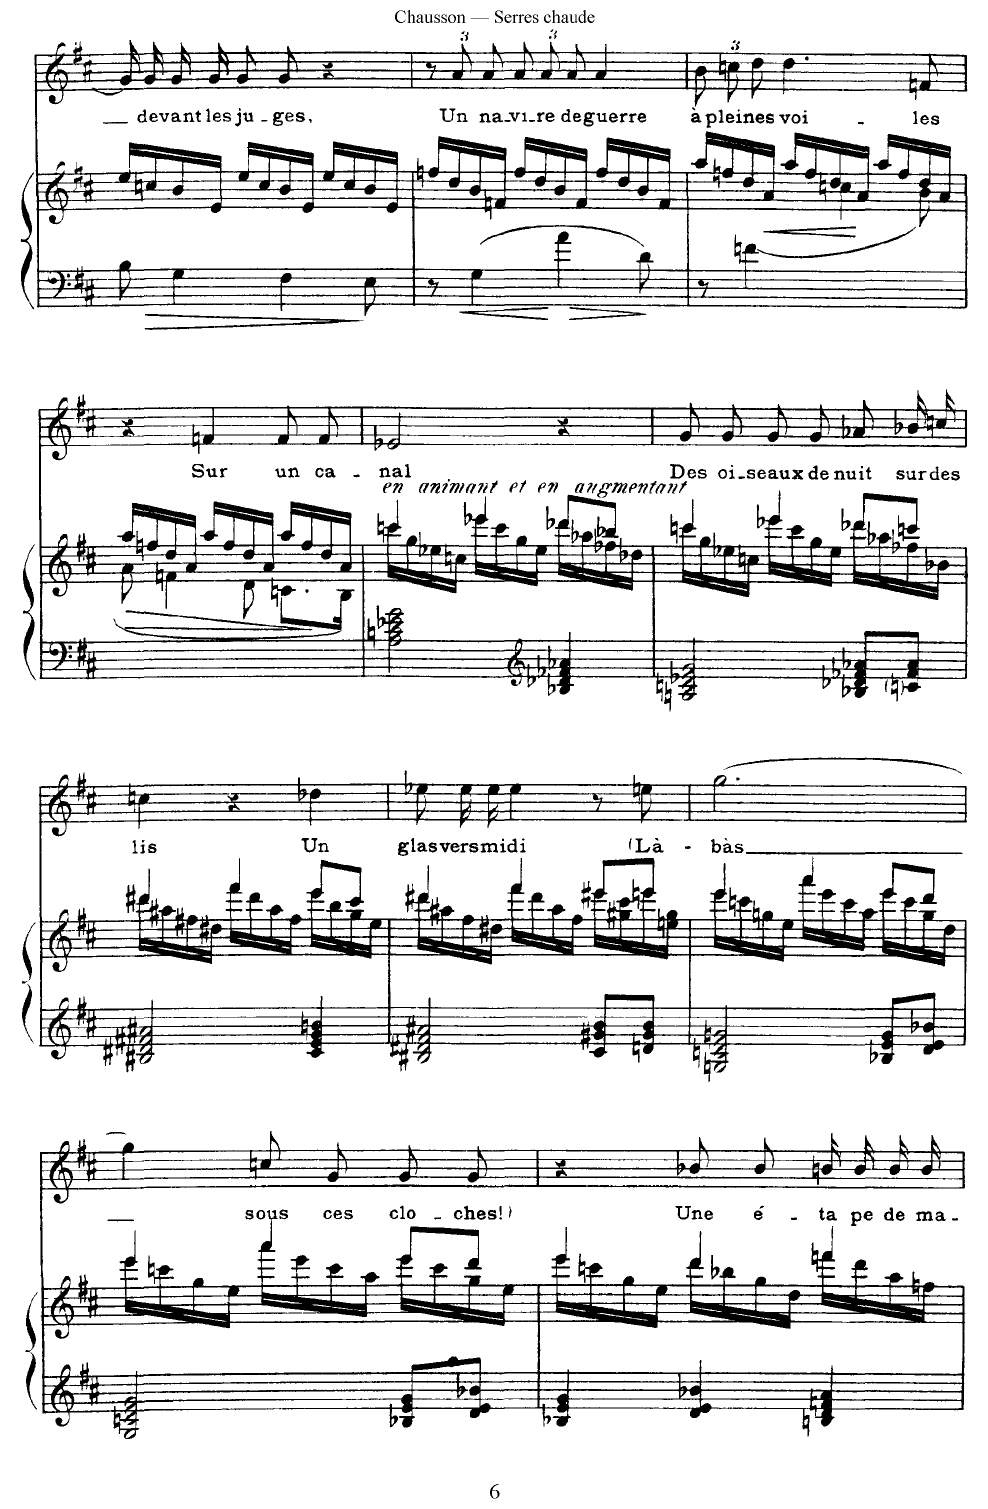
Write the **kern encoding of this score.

**kern	**kern	**dynam	**kern	**text
*part2	*part2	*part2	*part1	*part1
*staff3	*staff2	*staff2/3	*staff1	*staff1
*I"Piano	*	*	*I"Voice	*
*I'Pno	*	*	*	*
*clefF4	*clefG2	*	*clefG2	*
*k[f#c#]	*k[f#c#]	*	*k[f#c#]	*
*M3/4	*M3/4	*	*M3/4	*
=49	=49	=49	=49	=49
8B\	16ee/LL	.	16g/LL]	.
.	16ccn/	.	16g/J	de-
4G\	16b/	.	16g/L	-vant
.	16e/JJ	.	16g/JJ	les
.	16ee/LL	.	8g/L	ju-
.	16cc/	.	.	.
4F#\	16b/	.	8g/J	-ges,
.	16e/JJ	.	.	.
.	16ee/LL	.	4r	.
.	16cc/	.	.	.
8E\	16b/	.	.	.
.	16e/JJ	.	.	.
=50	=50	=50	=50	=50
8r	16ffn/LL	.	12r	.
.	16dd/	.	.	.
.	.	.	12a/L	Un
4G\	16b/	.	.	.
.	.	.	12a/J	na-
.	16fn/JJ	.	.	.
.	16ff/LL	.	12a/L	-vi-
.	16dd/	.	.	.
.	.	.	12a/	-re
4a\	16b/	.	.	.
.	.	.	12a/J	de
.	16f/JJ	.	.	.
.	16ff/LL	.	4a/	guerre
.	16dd/	.	.	.
8d\	16b/	.	.	.
.	16f/JJ	.	.	.
=51	=51	=51	=51	=51
*	*^	*	*	*
8r	16aa/LL	4.ryy	.	12b\L	à
.	16ffn/	.	.	.	.
.	.	.	.	12ccn\	plei-
!	!	!	!LO:HP:b=2	!	!
(<4fn\	16dd/	.	<	.	.
.	.	.	.	12dd\J	-nes
.	16a/JJ	.	.	.	.
.	16aa/LL	.	.	4.dd\	voi-
.	16ff/	.	.	.	.
4.ryy	16dd/	4ccn\	.	.	.
.	16a/JJ	.	.	.	.
.	16aa/LL	.	.	.	.
.	16ff/	.	.	.	.
.	16dd/	8b\)	[	8fn/	-les
.	16a/JJ	.	.	.	.
=52	=52	=52	=52	=52	=52
!	!	!	!LO:HP:b	!	!
2.ryy	16aa/LL	(<8a\	>	4r	.
.	16ffn/	.	.	.	.
.	16dd/	4fn\	.	.	.
.	16a/JJ	.	.	.	.
.	16aa/LL	.	.	4fn/	Sur
.	16ff/	.	.	.	.
.	16dd/	8d\	.	.	.
.	16a/JJ	.	.	.	.
.	16aa/LL	8.cn/L	.	8f/L	un
.	16ff/	.	.	.	.
.	16dd/	.	.	8f/J	ca-
.	16a/JJ	16B/Jk)	.	.	.
*	*v	*v	*	*	*
.	.	]	.	.
=53	=53	=53	=53	=53
*	*^	*	*	*
!	!LO:TX:i:t=en animant et en augmentant	!	!	!	!
2A\ 2cn\ 2e-X\ 2g\	4cccn/	16ccc\LL	.	2e-X/	-nal
.	.	16gg\	.	.	.
.	.	16ee-X\	.	.	.
.	.	16ccn\JJ	.	.	.
.	4eee-X/	16eee-\LL	.	.	.
.	.	16ccc\	.	.	.
.	.	16gg\	.	.	.
.	.	16ee-\JJ	.	.	.
*clefG2	*	*	*	*	*
4B-X/ 4d-X/ 4f-X/ 4a-X/	8ddd-X/L	16ddd-\LL	.	4r	.
.	.	16aa-X\	.	.	.
.	8bb-X/J	16ff-X\	.	.	.
.	.	16dd-X\JJ	.	.	.
=54	=54	=54	=54	=54	=54
2An/ 2cn/ 2e-X/ 2g/	4cccn/	16ccc\LL	.	8g/L	Des
.	.	16gg\	.	.	.
.	.	16ee-X\	.	8g/J	oi-
.	.	16ccn\JJ	.	.	.
.	4eee-X/	16eee-\LL	.	8g/L	-seaux
.	.	16ccc\	.	.	.
.	.	16gg\	.	8g/J	de
.	.	16ee-\JJ	.	.	.
8B-X/ 8d-X/ 8f-X/ 8a-X/L	8ddd-X/L	16ddd-\LL	.	8a-X\L	nuit
.	.	16aa-X\	.	.	.
8cni/ 8f-/ 8a-/J	8cccn/J	16ff-X\	.	16b-X\L	sur
.	.	16b-X\JJ	.	16ccn\JJ	des
=55	=55	=55	=55	=55	=55
2B#X/ 2d#X/ 2f#X/ 2a#X/	4ddd#X/	16ddd#\LL	.	4ccn\	lis
.	.	16aa#X\	.	.	.
.	.	16ff#X\	.	.	.
.	.	16dd#X\JJ	.	.	.
.	4fff#/	16fff#\LL	.	4r	.
.	.	16ddd#\	.	.	.
.	.	16aa#\	.	.	.
.	.	16ff#\JJ	.	.	.
4c#/ 4e/ 4g/ 4bn/	8eee/L	16eee\LL	.	4dd-X\	Un
.	.	16bb\	.	.	.
.	8ccc#/J	16gg\	.	.	.
.	.	16ee\JJ	.	.	.
=56	=56	=56	=56	=56	=56
2B#X/ 2d#X/ 2f#/ 2a#X/	4ddd#X/	16ddd#\LL	.	8ee-X\L	glas
.	.	16aa#X\	.	.	.
.	.	16ff#\	.	16ee-\L	vers
.	.	16dd#X\JJ	.	16ee-\JJ	mi-
.	4fff#/	16fff#\LL	.	4ee-\	-di
.	.	16ddd#\	.	.	.
.	.	16aa#\	.	.	.
.	.	16ff#\JJ	.	.	.
8c#/ 8g#X/ 8b/L	8eee#X/L	16eee#X\LL	.	8r	.
.	.	16gg#X\ 16ccc#\	.	.	.
8dn/ 8g#/ 8b/J	8eeen/J	16eee\	.	8een\	( Là
.	.	16een\ 16gg#\JJ	.	.	.
=57	=57	=57	=57	=57	=57
2Gn/ 2cn/ 2e/ 2gn/	4eee/	16eee\LL	.	[2.gg\	bàs
.	.	16cccn\	.	.	.
.	.	16ggn\	.	.	.
.	.	16ee\JJ	.	.	.
.	4aaa/	16aaa\LL	.	.	.
.	.	16eee\	.	.	.
.	.	16ccc\	.	.	.
.	.	16aa\JJ	.	.	.
8B-X/ 8e/ 8g/L	8eee/L	16eee\LL	.	.	.
.	.	16ccc\	.	.	.
8d/ 8e/ 8b-X/J	8ddd/J	16gg\	.	.	.
.	.	16dd\JJ	.	.	.
=58	=58	=58	=58	=58	=58
2G/ 2cn/ 2e/ 2g/	4eee/	16eee\LL	.	4gg\]	.
.	.	16cccn\	.	.	.
.	.	16gg\	.	.	.
.	.	16ee\JJ	.	.	.
.	4aaa/	16aaa\LL	.	8ccn/L	sous
.	.	16eee\	.	.	.
.	.	16ccc\	.	8g/J	ces
.	.	16aa\JJ	.	.	.
8B-X/ 8e/ 8g/L	8eee/L	16eee\LL	.	8g/L	clo-
.	.	16ccc\	.	.	.
8d/ 8e/ 8b-X/J	8ddd/J	16gg\	.	8g/J	-ches! )
.	.	16ee\JJ	.	.	.
=59	=59	=59	=59	=59	=59
4B-X/ 4e/ 4g/	4eee/	16eee\LL	.	4r	.
.	.	16cccn\	.	.	.
.	.	16gg\	.	.	.
.	.	16ee\JJ	.	.	.
4d/ 4e/ 4b-X/	4ddd/	16ddd\LL	.	8b-X/L	Une
.	.	16bb-X\	.	.	.
.	.	16gg\	.	8b-/J	é-
.	.	16dd\JJ	.	.	.
4Bn/ 4d/ 4fn/ 4a/	4fffn/	16fff\LL	.	16bn/LL	-ta-
.	.	16ddd\	.	16b/J	-pe
.	.	16aa\	.	16b/L	de
.	.	16ffn\JJ	.	16b/JJ	ma-
*	*v	*v	*	*	*
=	=	=	=	=
*-	*-	*-	*-	*-
